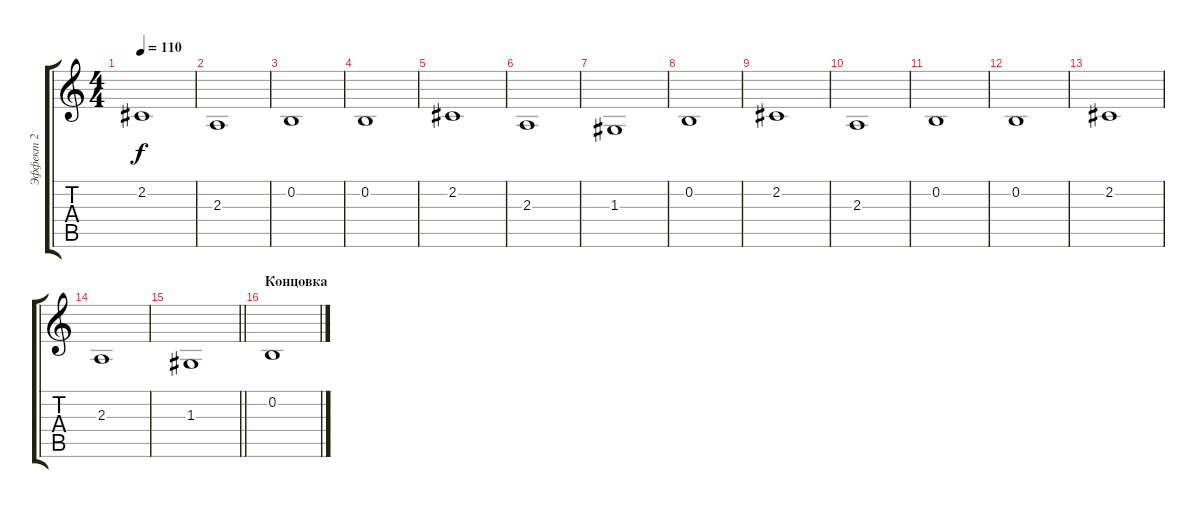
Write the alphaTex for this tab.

\track ("Эффект 2" "Эффект 2") {instrument pad2warm}
\staff {score tabs}
\tuning (E4 B3 G3 D3 A2 E2) {hide}
\ts (4 4)
\tempo 110
\clef g2
\ks c
2.2.1{dy f} |
2.3.1 |
0.2.1 |
0.2.1 |
2.2.1 |
2.3.1 |
1.3.1 |
0.2.1 |
2.2.1 |
2.3.1 |
0.2.1 |
0.2.1 |
2.2.1 |
2.3.1 |
\barLineRight lightlight
1.3.1 |
\section ("" "Концовка")
0.2.1
